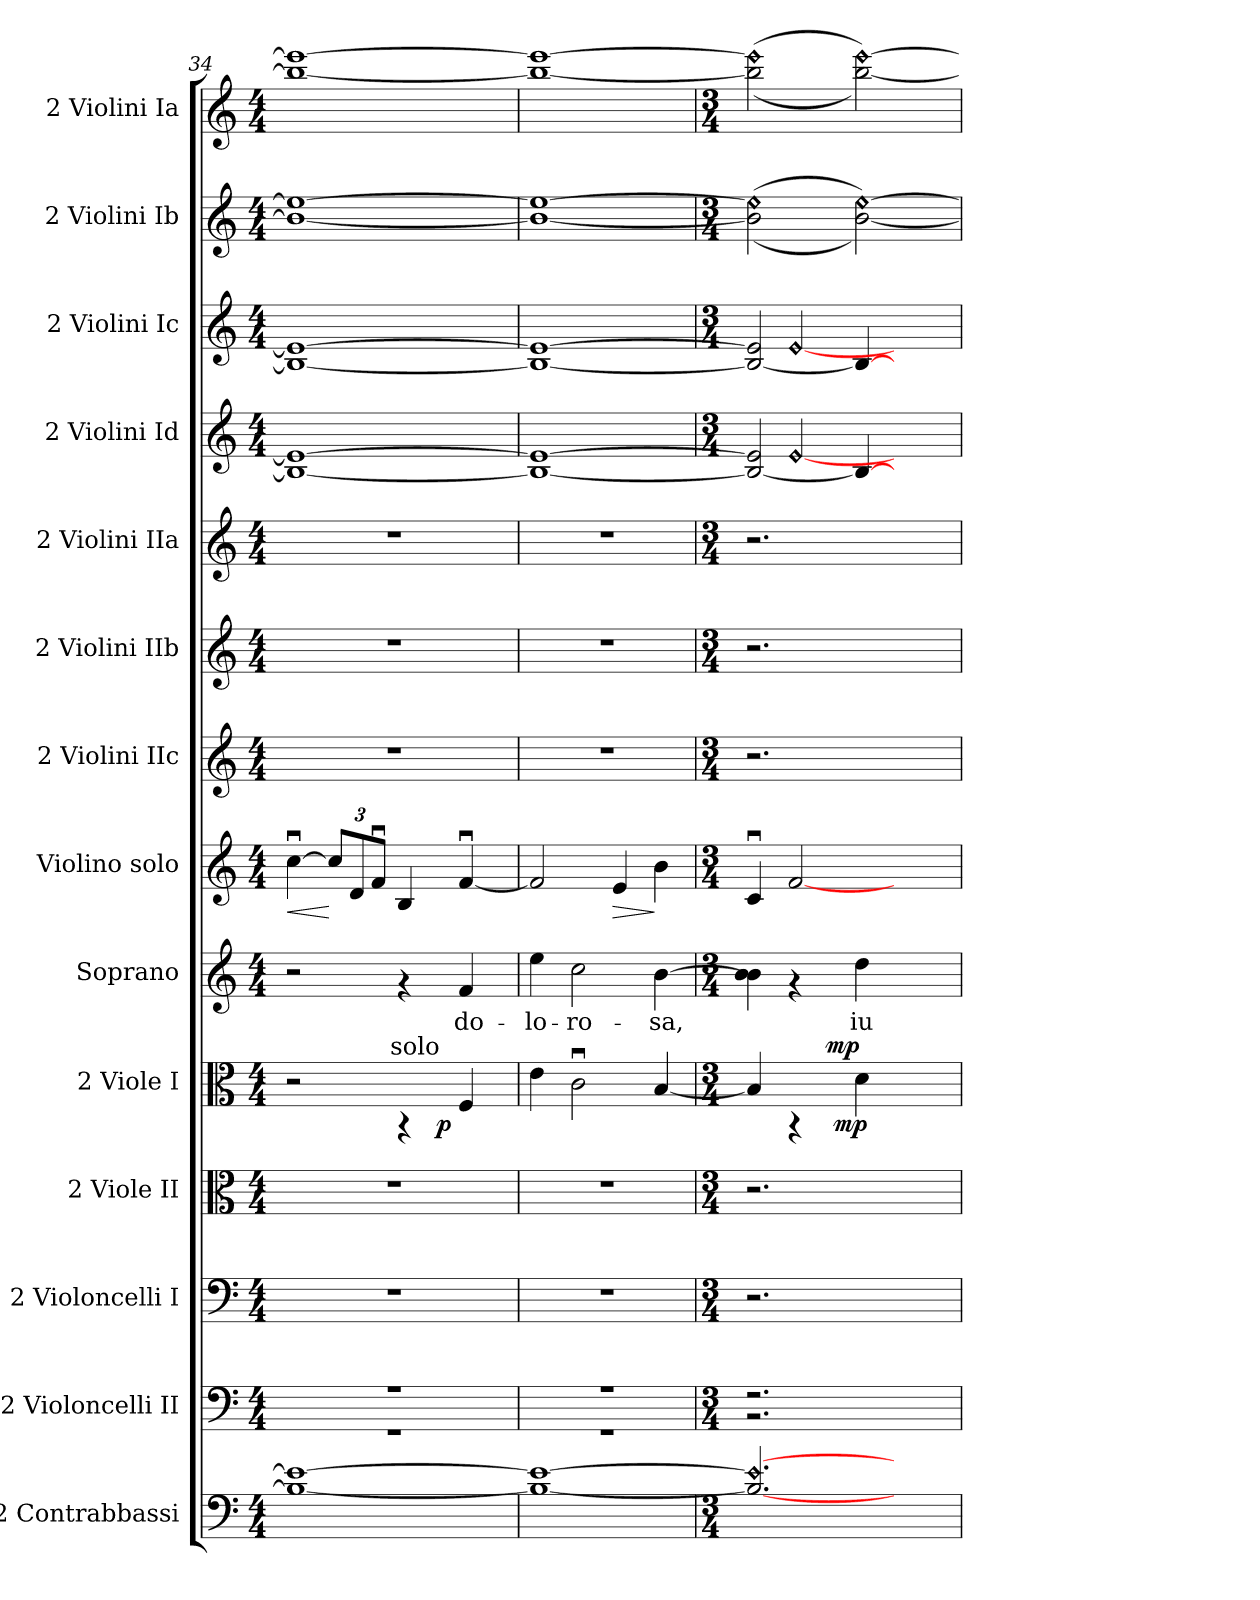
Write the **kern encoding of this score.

**kern	**kern	**kern	**kern	**kern	**dynam	**kern	**text	**kern	**dynam	**kern	**kern	**kern	**kern	**kern	**kern	**kern
*part14	*part13	*part12	*part11	*part10	*part10	*part9	*part9	*part8	*part8	*part7	*part6	*part5	*part4	*part3	*part2	*part1
*staff14	*staff13	*staff12	*staff11	*staff10	*staff10	*staff9	*staff9	*staff8	*staff8	*staff7	*staff6	*staff5	*staff4	*staff3	*staff2	*staff1
*I"2 Contrabbassi	*I"2 Violoncelli II	*I"2 Violoncelli I	*I"2 Viole II	*I"2 Viole I	*	*I"Soprano	*	*I"Violino solo	*	*I"2 Violini IIc	*I"2 Violini IIb	*I"2 Violini IIa	*I"2 Violini Id	*I"2 Violini Ic	*I"2 Violini Ib	*I"2 Violini Ia
*I'Cb.	*I'Vc. II	*I'Vc. I	*I'Vle II	*I'Vle I	*	*I'S.	*	*I'Vno solo	*	*I'Vni IIc	*I'Vni IIb	*I'Vni IIa	*I'Vni Id	*I'Vni Ic	*I'Vni Ib	*I'Vni Ia
*clefF4	*clefF4	*clefF4	*clefC3	*clefC3	*	*clefG2	*	*clefG2	*	*clefG2	*clefG2	*clefG2	*clefG2	*clefG2	*clefG2	*clefG2
*ITrd7c12	*	*	*	*	*	*	*	*	*	*	*	*	*	*	*	*
*k[]	*k[]	*k[]	*k[]	*k[]	*	*k[]	*	*k[]	*	*k[]	*k[]	*k[]	*k[]	*k[]	*k[]	*k[]
*C:	*C:	*C:	*C:	*C:	*	*C:	*	*C:	*	*C:	*C:	*C:	*C:	*C:	*C:	*C:
*M4/4	*M4/4	*M4/4	*M4/4	*M4/4	*	*M4/4	*	*M4/4	*	*M4/4	*M4/4	*M4/4	*M4/4	*M4/4	*M4/4	*M4/4
=34	=34	=34	=34	=34	=34	=34	=34	=34	=34	=34	=34	=34	=34	=34	=34	=34
*	*^	*	*	*	*	*	*	*	*	*	*	*	*	*	*	*
!	!	!	!	!	!	!	!	!	!	!LO:HP:b	!	!	!	!	!	!	!
*	*	*	*	*	*^	*	*	*	*	*	*	*	*	*	*	*	*
*	*	*	*	*	*	*^	*	*	*	*	*	*	*	*	*	*	*	*
1BB_< 1E_>	1r	1r	1r	1r	2r	2ryy	4ryy	.	2r	.	[>4ccu>\	<	1r	1r	1r	1B_< 1e_>	1B_< 1e_>	1ee_> 1b_<	1eee_> 1bb_<
.	.	.	.	.	.	.	8...ryy	.	.	.	12cc/L]	[	.	.	.	.	.	.	.
.	.	.	.	.	.	.	.	.	.	.	12d/	.	.	.	.	.	.	.	.
.	.	.	.	.	.	.	.	.	.	.	12fu>/J	.	.	.	.	.	.	.	.
!	!	!	!	!	!	!	!LO:TX:a:t=solo	!	!	!	!	!	!	!	!	!	!	!	!
.	.	.	.	.	.	.	2ryy	.	.	.	.	.	.	.	.	.	.	.	.
.	.	.	.	.	4rAA	8ryy	.	.	4rf	.	4B/	.	.	.	.	.	.	.	.
.	.	.	.	.	.	32ryy	.	.	.	.	.	.	.	.	.	.	.	.	.
!	!	!	!	!	!	!	!	!LO:DY:b	!	!	!	!	!	!	!	!	!	!	!
.	.	.	.	.	.	4ryy	.	p	.	.	.	.	.	.	.	.	.	.	.
!	!	!	!	!	!	!	!	!	!	!LO:LY:b:cj	!	!	!	!	!	!	!	!	!
.	.	.	.	.	4F/	.	.	.	4f/	do-	[<4fu>/	.	.	.	.	.	.	.	.
.	.	.	.	.	.	16.ryy	.	.	.	.	.	.	.	.	.	.	.	.	.
.	.	.	.	.	.	.	64ryy	.	.	.	.	.	.	.	.	.	.	.	.
=35	=35	=35	=35	=35	=35	=35	=35	=35	=35	=35	=35	=35	=35	=35	=35	=35	=35	=35	=35
!	!	!	!	!	!	!	!	!	!	!LO:LY:b:cj	!	!	!	!	!	!	!	!	!
*	*	*	*	*	*v	*v	*v	*	*	*	*	*	*	*	*	*	*	*	*
1BB_< 1E_>	1r	1r	1r	1r	4e\	.	4ee\	-lo-	2f/]	.	1r	1r	1r	1B_< 1e_>	1B_< 1e_>	1ee_> 1b_<	1eee_> 1bb_<
!	!	!	!	!	!	!	!	!LO:LY:b:cj	!	!	!	!	!	!	!	!	!
.	.	.	.	.	2cu>\	.	2cc\	-ro-	.	.	.	.	.	.	.	.	.
!	!	!	!	!	!	!	!	!	!	!LO:HP:b	!	!	!	!	!	!	!
.	.	.	.	.	.	.	.	.	4e/	>	.	.	.	.	.	.	.
!	!	!	!	!	!	!	!	!LO:LY:b:cj	!	!	!	!	!	!	!	!	!
.	.	.	.	.	[<4B/	.	[>4b\	-sa,	4b\	]	.	.	.	.	.	.	.
=36	=36	=36	=36	=36	=36	=36	=36	=36	=36	=36	=36	=36	=36	=36	=36	=36	=36
*M3/4	*M3/4	*	*M3/4	*M3/4	*M3/4	*	*M3/4	*	*M3/4	*	*M3/4	*M3/4	*M3/4	*M3/4	*M3/4	*M3/4	*M3/4
!LO:N:n=2:head=diamond	!	!	!	!	!	!	!	!LO:LY:b:cj	!	!	!	!	!	!LO:N:n=2:head=diamond	!LO:N:n=2:head=diamond	!LO:N:n=1:head=diamond	!LO:N:n=1:head=diamond
*	*	*	*	*	*^	*	*	*	*	*	*	*	*	*^	*^	*	*
*	*	*	*	*	*	*^	*	*	*	*	*	*	*	*	*	*	*	*	*	*
2.BB/_< 2.E/_>	2.r	2.r	2.r	2.r	4B/]	4ryy	4ryy	.	4b\ 4b\]	.	4cu>/	.	2.r	2.r	2.r	2B/_< 2e/]	4ryy	2B/_< 2e/]	4ryy	(>(<2ee\] 2b\]	(>(<2eee\] 2bb\]
!	!	!	!	!	!	!	!	!	!	!	!	!	!	!	!	!	!LO:N:head=diamond	!	!LO:N:head=diamond	!	!
.	.	.	.	.	4rAA	8ryy	8ryy	.	4rf	.	[<2f/	.	.	.	.	.	[>2e/	.	[>2e/	.	.
.	.	.	.	.	.	32ryy	32.ryy	.	.	.	.	.	.	.	.	.	.	.	.	.	.
!	!	!	!	!	!	!	!	!LO:DY:a	!	!	!	!	!	!	!	!	!	!	!	!	!
.	.	.	.	.	.	2ryy	.	mp	.	.	.	.	.	.	.	.	.	.	.	.	.
!	!	!	!	!	!	!	!	!LO:DY:b	!	!	!	!	!	!	!	!	!	!	!	!	!
.	.	.	.	.	.	.	2ryy	mp	.	.	.	.	.	.	.	.	.	.	.	.	.
!	!	!	!	!	!	!	!	!	!	!LO:LY:b:cj	!	!	!	!	!	!	!	!	!	!LO:N:n=1:head=diamond	!LO:N:n=1:head=diamond
.	.	.	.	.	4d\	.	.	.	4dd\	iu-	.	.	.	.	.	4B/_<	.	4B/_<	.	[>2ee\ [<2b\))	[>2eee\ [<2bb\))
4ryy	4ryy	4ryy	4ryy	4ryy	4ryy	.	.	.	4ryy	.	4ryy	.	4ryy	4ryy	4ryy	4ryy	4ryy	4ryy	4ryy	.	.
.	.	.	.	.	.	16.ryy	.	.	.	.	.	.	.	.	.	.	.	.	.	.	.
.	.	.	.	.	.	.	16ryy	.	.	.	.	.	.	.	.	.	.	.	.	.	.
.	.	.	.	.	.	.	64ryy	.	.	.	.	.	.	.	.	.	.	.	.	.	.
*	*	*	*	*	*	*	*	*	*	*	*	*	*	*	*	*v	*v	*	*	*	*
*	*v	*v	*	*	*v	*v	*v	*	*	*	*	*	*	*	*	*	*v	*v	*	*
=	=	=	=	=	=	=	=	=	=	=	=	=	=	=	=	=
*-	*-	*-	*-	*-	*-	*-	*-	*-	*-	*-	*-	*-	*-	*-	*-	*-
